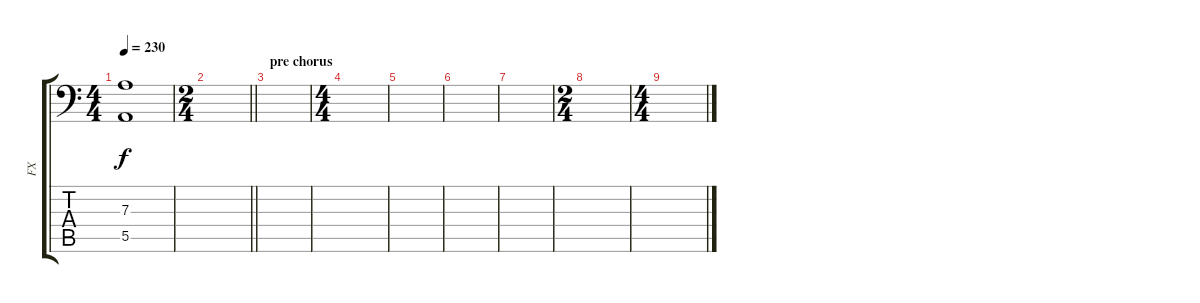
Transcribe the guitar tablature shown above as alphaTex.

\track ("FX" "FX") {instrument stringensemble1}
\staff {score tabs}
\tuning (B3 Gb3 D3 A2 E2 A1) {hide}
\ts (4 4)
\tempo 230
\clef f4
\ks c
(7.3{t} 5.5{t}).1{dy f volume 0} |
\ts (2 4)
\barLineRight lightlight
|
\section ("" "pre chorus")
|
\ts (4 4)
|
|
|
|
\ts (2 4)
|
\ts (4 4)
